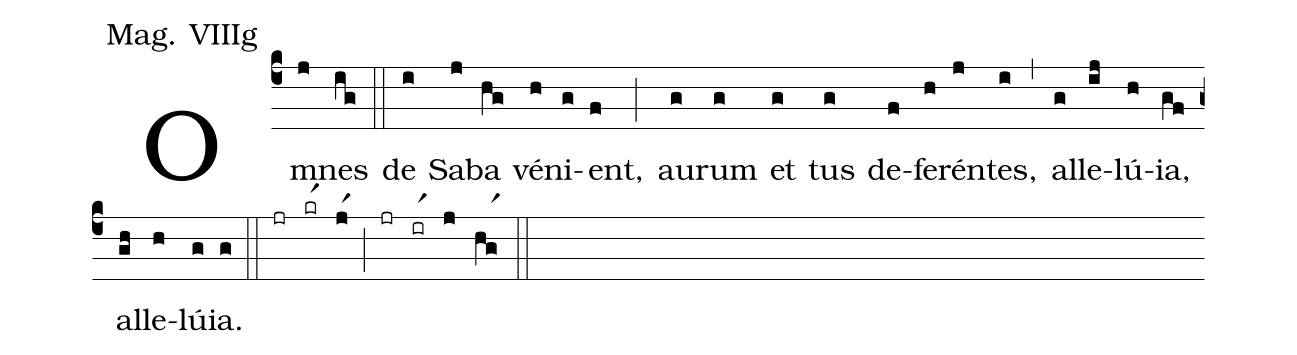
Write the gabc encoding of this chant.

annotation: Mag. VIIIg;
%%
(c4)Om(j)nes(ig) (::) de(i) Sa(j)ba(hg) vé(h)ni(g)ent,(f) (;) au(g)rum(g) et(g) tus(g) de(f)fe(h)rén(j)tes,(i) (,) al(g)le(ij)lú(h)ia,(gf) al(gh)le(h)lú(g)ia.(g) (::) (jr)(krr1)(jr1)(;)(jr)(irr1)(j)(hgr1)(::)
